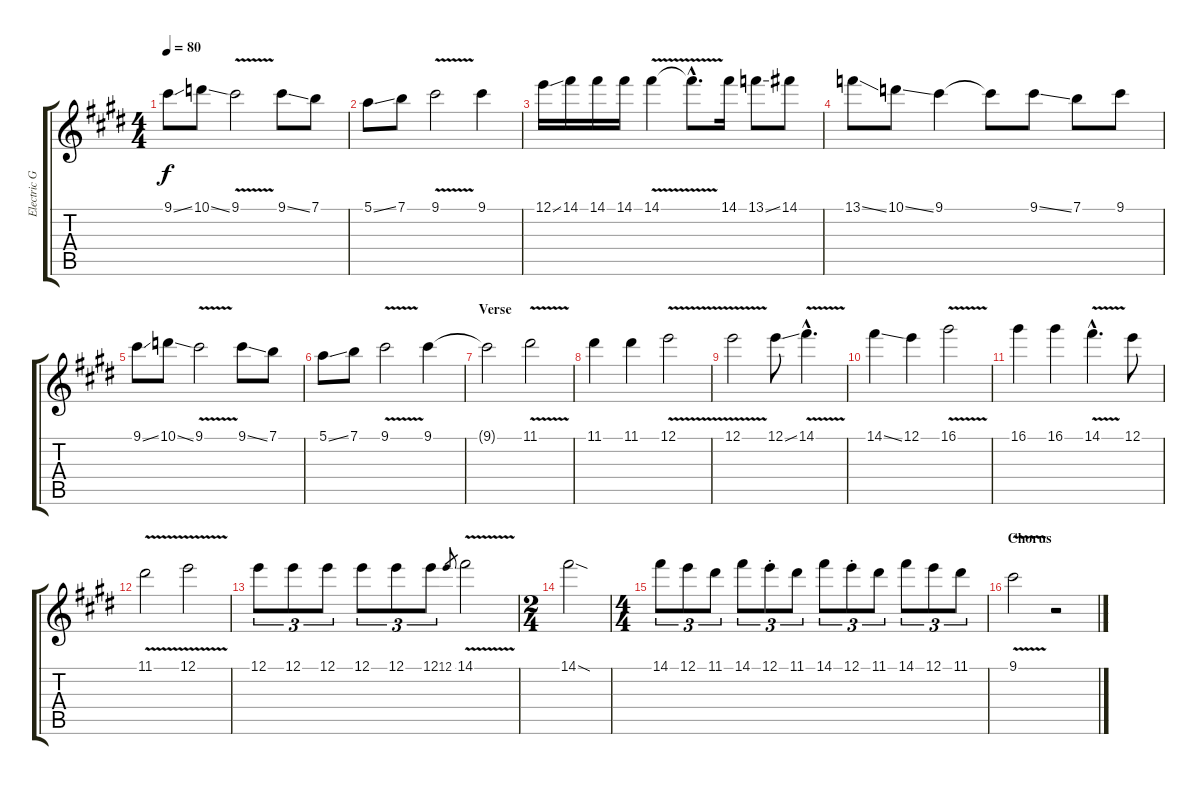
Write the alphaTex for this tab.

\track ("Electric Guitar" "Electric G") {instrument overdrivenguitar}
\staff {score tabs}
\tuning (E4 B3 G3 D3 A2 E2) {hide}
\ts (4 4)
\tempo 80
\clef g2
\ks c#minor
9.1{ss}.8{dy f} 10.1{ss}.8 9.1{v}.2 9.1{ss}.8 7.1.8 |
5.1{ss}.8 7.1.8 9.1{v}.2 9.1.4 |
12.1{ss}.16 14.1.16 14.1.16 14.1.16 14.1{v}.4 14.1{hac t}.8{d} 14.1.16 13.1{ss}.8 14.1.8 |
13.1{ss}.8 10.1{ss}.8 9.1.4 9.1{t}.8 9.1{ss}.8 7.1.8 9.1.8 |
9.1{ss}.8 10.1{ss}.8 9.1{v}.2 9.1{ss}.8 7.1.8 |
5.1{ss}.8 7.1.8 9.1{v}.2 9.1.4 |
\section ("" "Verse")
9.1{t}.2 11.1{v}.2 |
11.1.4 11.1.4 12.1{v}.2 |
12.1{v}.2 12.1{ss}.8 14.1{v hac}.4{d} |
14.1{ss}.4 12.1.4 16.1{v}.2 |
16.1.4 16.1.4 14.1{v hac}.4{d} 12.1.8 |
11.1{v}.2 12.1{v}.2 |
12.1.8{tu (3 2)} 12.1.8{tu (3 2)} 12.1.8{tu (3 2)} 12.1.8{tu (3 2)} 12.1.8{tu (3 2)} 12.1.8{tu (3 2)} 12.1.8{gr} 14.1{v}.2 |
\ts (2 4)
14.1{sod}.2 |
\ts (4 4)
14.1.8{tu (3 2)} 12.1.8{tu (3 2)} 11.1.8{tu (3 2)} 14.1.8{tu (3 2)} 12.1{st}.8{tu (3 2)} 11.1.8{tu (3 2)} 14.1.8{tu (3 2)} 12.1{st}.8{tu (3 2)} 11.1.8{tu (3 2)} 14.1.8{tu (3 2)} 12.1.8{tu (3 2)} 11.1.8{tu (3 2)} |
\section ("" "Chorus")
9.1{v}.2 r.2
